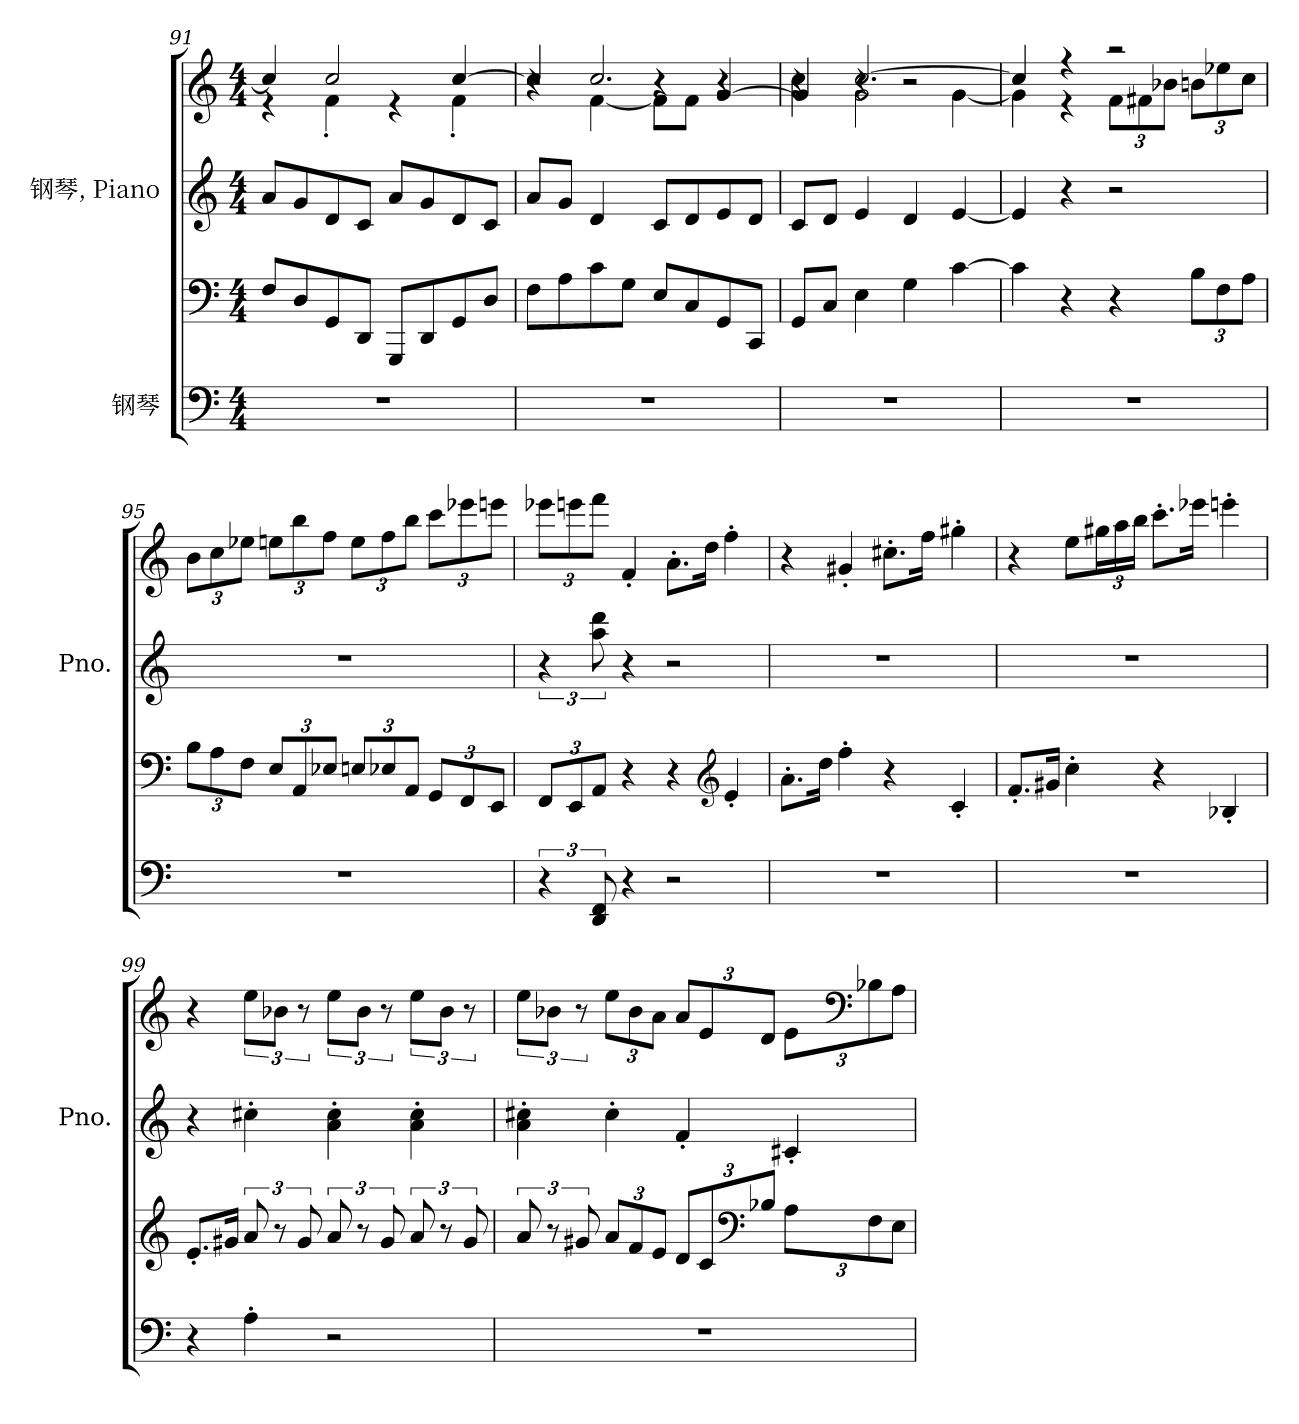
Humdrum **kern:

**kern	**kern	**kern	**kern
*part2	*part2	*part1	*part1
*staff4	*staff3	*staff2	*staff1
*I"钢琴	*	*I"钢琴, Piano	*
*	*	*I'Pno.	*
*clefF4	*clefF4	*clefG2	*clefG2
*k[]	*k[]	*k[]	*k[]
*M4/4	*M4/4	*M4/4	*M4/4
=91	=91	=91	=91
*	*	*	*^
1r	8F/L	8a/L	4cc/]	4r
.	8D/	8g/	.	.
.	8GG/	8d/	2cc/	4f'\
.	8DD/J	8c/J	.	.
.	8GGG/L	8a/L	.	4r
.	8DD/	8g/	.	.
.	8GG/	8d/	[4cc/	4f'\
.	8D/J	8c/J	.	.
=92	=92	=92	=92	=92
*	*	*	*	*^
1r	8F\L	8a/L	4cc/]	4r	2r
.	8A\	8g/J	.	.	.
.	8c\	4d/	2.cc/	[4f\	.
.	8G\J	.	.	.	.
.	8E/L	8c/L	.	8f\L]	4r
.	8C/	8d/	.	8f\J	.
.	8GG/	8e/	.	4r	[4g/
.	8CC/J	8d/J	.	.	.
=93	=93	=93	=93	=93	=93
1r	8GG/L	8c/L	4r	4cc\	4g/]
.	8C/J	8d/J	.	.	.
.	4E\	4e/	[2.cc/	2g\	4r
.	4G\	4d/	.	.	2r
*	*	*	*MM66	*	*
.	[4c\	[4e/	.	[4g\	.
*	*	*	*	*v	*v
!!LO:PB:g=z
=94	=94	=94	=94	=94
1r	4c\]	4e/]	4cc/]	4g\]
*	*	*	*MM180	*
.	4r	4r	4r	4r
*	*	*	*	*Xbrackettup
.	4r	2r	2r	12f\L
.	.	.	.	12f#X\
.	.	.	.	12b-X\J
*	*Xbrackettup	*	*	*
.	12B\L	.	.	12bn\L
.	12F\	.	.	12ee-X\
.	12A\J	.	.	12cc\J
*	*	*	*v	*v
=95	=95	=95	=95
1r	12B\L	1r	12b\L
.	12A\	.	12cc\
.	12F\J	.	12ee-X\J
.	12E/L	.	12een\L
.	12AA/	.	12bb\
.	12E-X/J	.	12ff\J
.	12En/L	.	12ee\L
.	12E-X/	.	12ff\
.	12AA/J	.	12bb\J
.	12GG/L	.	12ccc\L
.	12FF/	.	12eee-X\
.	12EE/J	.	12eeen\J
=96	=96	=96	=96
6r	12FF/L	6r	12eee-X\L
.	12EE/	.	12eeen\
12DD/ 12FF/	12AA/J	12aa\ 12ddd\	12fff\J
4r	4r	4r	4f'/
2r	4r	2r	8.a'\L
.	.	.	16dd\Jk
*	*clefG2	*	*
.	4e'/	.	4ff'\
!!LO:LB:g=z
=97	=97	=97	=97
1r	8.a'\L	1r	4r
.	16dd\Jk	.	.
.	4ff'\	.	4g#X'/
.	4r	.	8.cc#X'\L
.	.	.	16ff\Jk
.	4c'/	.	4gg#X'\
=98	=98	=98	=98
1r	8.f'/L	1r	4r
.	16g#X/Jk	.	.
.	4cc'\	.	8ee\L
.	.	.	24gg#X\L
.	.	.	24aa\
.	.	.	24bb\JJ
.	4r	.	8.ccc'\L
.	.	.	16eee-X\Jk
.	4B-X'/	.	4eeen'\
=99	=99	=99	=99
4r	8.e'/L	4r	4r
.	16g#X/Jk	.	.
*	*brackettup	*	*brackettup
4A'\	12a/	4cc#X'\	12ee\L
.	12r	.	12b-X\J
.	12g#/	.	12r
2r	12a/	4a\' 4cc#\'	12ee\L
.	12r	.	12b-\J
.	12g#/	.	12r
.	12a/	4a\' 4cc#\'	12ee\L
.	12r	.	12b-\J
.	12g#/	.	12r
!!LO:LB:g=z
=100	=100	=100	=100
1r	12a/	4a\' 4cc#X\'	12ee\L
.	12r	.	12b-X\J
.	12g#X/	.	12r
*	*Xbrackettup	*	*Xbrackettup
.	12a/L	4cc#'\	12ee\L
.	12f/	.	12b-\
.	12e/J	.	12a\J
.	12d/L	4f'/	12a/L
.	12c/	.	12e/
*	*clefF4	*	*
.	12B-X/J	.	12d/J
.	12A\L	4c#X'/	12e\L
*	*	*	*clefF4
.	12F\	.	12B-X\
.	12E\J	.	12A\J
=	=	=	=
*-	*-	*-	*-
